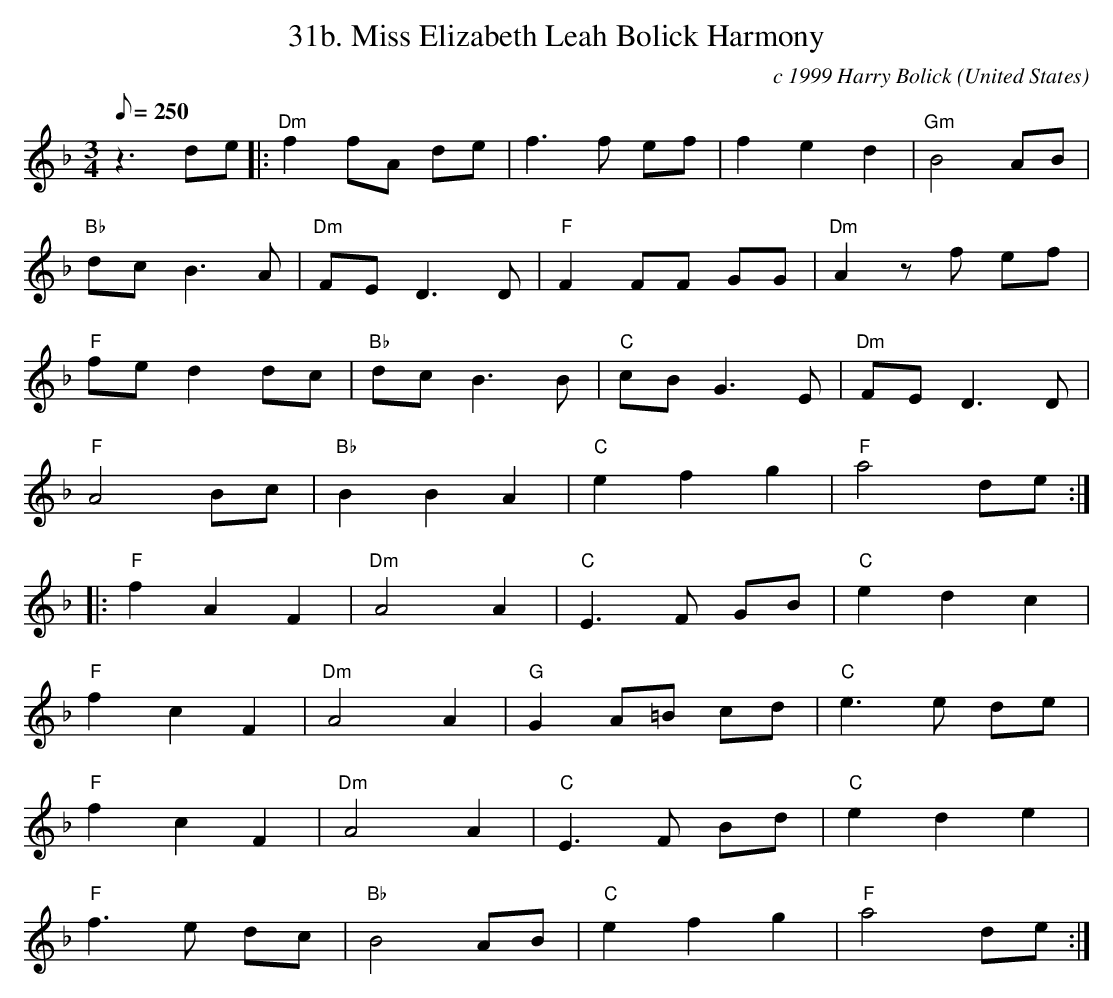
X:1
T:31b. Miss Elizabeth Leah Bolick Harmony
C:c 1999 Harry Bolick
O:United States
M:3/4
L:1/8
Q:250
K:F
z3 de |: "Dm" f2 fA  de |  f3 f ef |  f2  e2 d2 | "Gm"  B4 AB |
"Bb" dc B3 A | "Dm"  FE D3  D | "F" F2 FF GG  | "Dm" A2 z f ef |
"F"  fe d2 dc | "Bb"  dc B3 B  |  "C" cB  G3 E | "Dm" FE  D3 D |
"F" A4 Bc | "Bb"  B2 B2 A2 | "C"  e2 f2 g2 | "F"  a4 de :|
|: "F" f2  A2 F2 | "Dm"  A4 A2 | "C" E3 F GB | "C"  e2 d2c2  |
 "F" f2 c2 F2 | "Dm"  A4 A2 | "G" G2 A=B cd | "C" e3 e de |
 "F" f2 c2 F2 | "Dm"  A4 A2 | "C" E3 F Bd | "C" e2 d2 e2  |
 "F" f3 e dc | "Bb"  B4 AB | "C"  e2f2 g2 | "F"  a4 de :|
